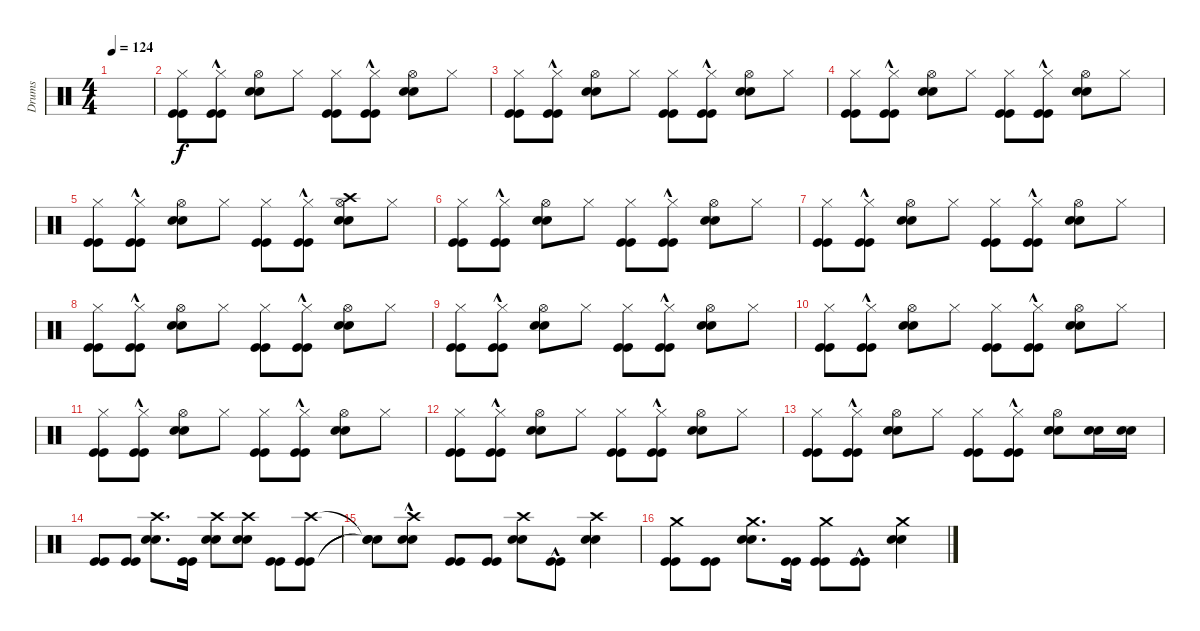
\track ("Drums" "Drums") {instrument percussion}
\staff {score}
\articulation defaults
\ts (4 4)
\tempo 124
\clef neutral
\ks c
|
("Kick (hit)" "Kick (hit)" "Hi-Hat (closed)").8 ("Kick (hit)"{hac} "Kick (hit)"{hac} "Hi-Hat (closed)").8 ("Snare (hit) 2" "Snare (hit) 2" "Hi-Hat (open)").8 "Hi-Hat (closed)".8 ("Kick (hit)" "Kick (hit)" "Hi-Hat (closed)").8 ("Kick (hit)"{hac} "Kick (hit)"{hac} "Hi-Hat (closed)").8 ("Snare (hit) 2" "Snare (hit) 2" "Hi-Hat (open)").8 "Hi-Hat (closed)".8 |
("Kick (hit)" "Kick (hit)" "Hi-Hat (closed)").8 ("Kick (hit)"{hac} "Kick (hit)"{hac} "Hi-Hat (closed)").8 ("Snare (hit) 2" "Snare (hit) 2" "Hi-Hat (open)").8 "Hi-Hat (closed)".8 ("Kick (hit)" "Kick (hit)" "Hi-Hat (closed)").8 ("Kick (hit)"{hac} "Kick (hit)"{hac} "Hi-Hat (closed)").8 ("Snare (hit) 2" "Snare (hit) 2" "Hi-Hat (open)").8 "Hi-Hat (closed)".8 |
("Kick (hit)" "Kick (hit)" "Hi-Hat (closed)").8 ("Kick (hit)"{hac} "Kick (hit)"{hac} "Hi-Hat (closed)").8 ("Snare (hit) 2" "Snare (hit) 2" "Hi-Hat (open)").8 "Hi-Hat (closed)".8 ("Kick (hit)" "Kick (hit)" "Hi-Hat (closed)").8 ("Kick (hit)"{hac} "Kick (hit)"{hac} "Hi-Hat (closed)").8 ("Snare (hit) 2" "Snare (hit) 2" "Hi-Hat (open)").8 "Hi-Hat (closed)".8 |
("Kick (hit)" "Kick (hit)" "Hi-Hat (closed)").8 ("Kick (hit)"{hac} "Kick (hit)"{hac} "Hi-Hat (closed)").8 ("Snare (hit) 2" "Snare (hit) 2" "Hi-Hat (open)").8 "Hi-Hat (closed)".8 ("Kick (hit)" "Kick (hit)" "Hi-Hat (closed)").8 ("Kick (hit)"{hac} "Kick (hit)"{hac} "Hi-Hat (closed)").8 ("Snare (hit) 2" "Snare (hit) 2" "Hi-Hat (open)" "Crash high (hit)").8 "Hi-Hat (closed)".8 |
("Kick (hit)" "Kick (hit)" "Hi-Hat (closed)").8 ("Kick (hit)"{hac} "Kick (hit)"{hac} "Hi-Hat (closed)").8 ("Snare (hit) 2" "Snare (hit) 2" "Hi-Hat (open)").8 "Hi-Hat (closed)".8 ("Kick (hit)" "Kick (hit)" "Hi-Hat (closed)").8 ("Kick (hit)"{hac} "Kick (hit)"{hac} "Hi-Hat (closed)").8 ("Snare (hit) 2" "Snare (hit) 2" "Hi-Hat (open)").8 "Hi-Hat (closed)".8 |
("Kick (hit)" "Kick (hit)" "Hi-Hat (closed)").8 ("Kick (hit)"{hac} "Kick (hit)"{hac} "Hi-Hat (closed)").8 ("Snare (hit) 2" "Snare (hit) 2" "Hi-Hat (open)").8 "Hi-Hat (closed)".8 ("Kick (hit)" "Kick (hit)" "Hi-Hat (closed)").8 ("Kick (hit)"{hac} "Kick (hit)"{hac} "Hi-Hat (closed)").8 ("Snare (hit) 2" "Snare (hit) 2" "Hi-Hat (open)").8 "Hi-Hat (closed)".8 |
("Kick (hit)" "Kick (hit)" "Hi-Hat (closed)").8 ("Kick (hit)"{hac} "Kick (hit)"{hac} "Hi-Hat (closed)").8 ("Snare (hit) 2" "Snare (hit) 2" "Hi-Hat (open)").8 "Hi-Hat (closed)".8 ("Kick (hit)" "Kick (hit)" "Hi-Hat (closed)").8 ("Kick (hit)"{hac} "Kick (hit)"{hac} "Hi-Hat (closed)").8 ("Snare (hit) 2" "Snare (hit) 2" "Hi-Hat (open)").8 "Hi-Hat (closed)".8 |
("Kick (hit)" "Kick (hit)" "Hi-Hat (closed)").8 ("Kick (hit)"{hac} "Kick (hit)"{hac} "Hi-Hat (closed)").8 ("Snare (hit) 2" "Snare (hit) 2" "Hi-Hat (open)").8 "Hi-Hat (closed)".8 ("Kick (hit)" "Kick (hit)" "Hi-Hat (closed)").8 ("Kick (hit)"{hac} "Kick (hit)"{hac} "Hi-Hat (closed)").8 ("Snare (hit) 2" "Snare (hit) 2" "Hi-Hat (open)").8 "Hi-Hat (closed)".8 |
("Kick (hit)" "Kick (hit)" "Hi-Hat (closed)").8 ("Kick (hit)"{hac} "Kick (hit)"{hac} "Hi-Hat (closed)").8 ("Snare (hit) 2" "Snare (hit) 2" "Hi-Hat (open)").8 "Hi-Hat (closed)".8 ("Kick (hit)" "Kick (hit)" "Hi-Hat (closed)").8 ("Kick (hit)"{hac} "Kick (hit)"{hac} "Hi-Hat (closed)").8 ("Snare (hit) 2" "Snare (hit) 2" "Hi-Hat (open)").8 "Hi-Hat (closed)".8 |
("Kick (hit)" "Kick (hit)" "Hi-Hat (closed)").8 ("Kick (hit)"{hac} "Kick (hit)"{hac} "Hi-Hat (closed)").8 ("Snare (hit) 2" "Snare (hit) 2" "Hi-Hat (open)").8 "Hi-Hat (closed)".8 ("Kick (hit)" "Kick (hit)" "Hi-Hat (closed)").8 ("Kick (hit)"{hac} "Kick (hit)"{hac} "Hi-Hat (closed)").8 ("Snare (hit) 2" "Snare (hit) 2" "Hi-Hat (open)").8 "Hi-Hat (closed)".8 |
("Kick (hit)" "Kick (hit)" "Hi-Hat (closed)").8 ("Kick (hit)"{hac} "Kick (hit)"{hac} "Hi-Hat (closed)").8 ("Snare (hit) 2" "Snare (hit) 2" "Hi-Hat (open)").8 "Hi-Hat (closed)".8 ("Kick (hit)" "Kick (hit)" "Hi-Hat (closed)").8 ("Kick (hit)"{hac} "Kick (hit)"{hac} "Hi-Hat (closed)").8 ("Snare (hit) 2" "Snare (hit) 2" "Hi-Hat (open)").8 "Hi-Hat (closed)".8 |
("Kick (hit)" "Kick (hit)" "Hi-Hat (closed)").8 ("Kick (hit)"{hac} "Kick (hit)"{hac} "Hi-Hat (closed)").8 ("Snare (hit) 2" "Snare (hit) 2" "Hi-Hat (open)").8 "Hi-Hat (closed)".8 ("Kick (hit)" "Kick (hit)" "Hi-Hat (closed)").8 ("Kick (hit)"{hac} "Kick (hit)"{hac} "Hi-Hat (closed)").8 ("Snare (hit) 2" "Snare (hit) 2" "Hi-Hat (open)").8 ("Snare (hit) 2" "Snare (hit) 2").16 ("Snare (hit) 2" "Snare (hit) 2").16 |
("Kick (hit)" "Kick (hit)").8 ("Kick (hit)" "Kick (hit)").8 ("Snare (hit) 2" "Snare (hit) 2" "Crash high (hit)").8{d} ("Kick (hit)" "Kick (hit)").16 ("Snare (hit) 2" "Snare (hit) 2" "Crash high (hit)").8 ("Snare (hit) 2" "Snare (hit) 2" "Crash high (hit)").8 ("Kick (hit)" "Kick (hit)").8 ("Kick (hit)" "Kick (hit)" "Crash high (hit)").8 |
("Snare (hit)"{t} "Snare (hit)"{t} "Snare (hit)"{t}).8 ("Snare (hit) 2"{hac} "Snare (hit) 2"{hac} "Crash high (hit)"{hac}).8 ("Kick (hit)" "Kick (hit)").8 ("Kick (hit)" "Kick (hit)").8 ("Snare (hit) 2" "Snare (hit) 2" "Crash high (hit)").8 ("Kick (hit)"{hac} "Kick (hit)"{hac}).8 ("Snare (hit) 2" "Snare (hit) 2" "Crash high (hit)").4 |
("Kick (hit)" "Kick (hit)" "Crash medium (hit)").8 ("Kick (hit)" "Kick (hit)").8 ("Snare (hit) 2" "Snare (hit) 2" "Crash medium (hit)").8{d} ("Kick (hit)" "Kick (hit)").16 ("Kick (hit)" "Kick (hit)" "Crash medium (hit)").8 ("Kick (hit)"{hac} "Kick (hit)"{hac}).8 ("Snare (hit) 2" "Snare (hit) 2" "Crash medium (hit)").4
